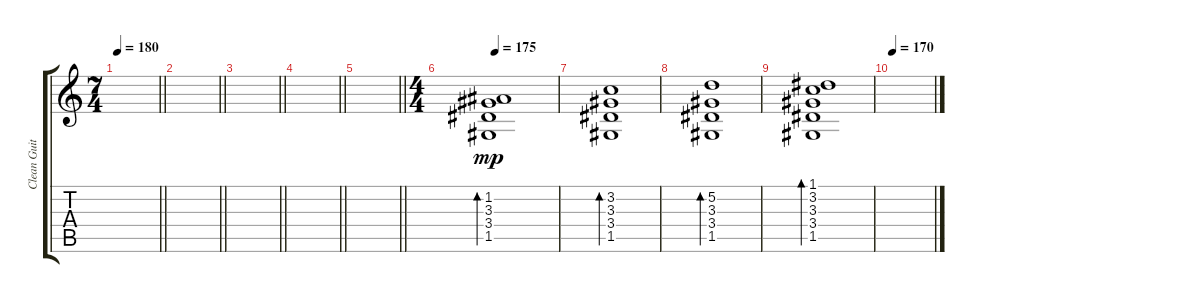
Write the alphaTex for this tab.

\track ("Clean Guitar" "Clean Guit") {instrument acousticguitarsteel}
\staff {score tabs}
\tuning (D4 A3 F3 C3 G2 C2) {hide}
\ts (7 4)
\tempo 180
\clef g2
\barLineRight lightlight
\ks c
|
\barLineRight lightlight
|
\barLineRight lightlight
|
\barLineRight lightlight
|
\barLineRight lightlight
|
\ts (4 4)
\tempo 175
(1.2 3.3 3.4 1.5).1{bd 240 dy mp} |
(3.2 3.3 3.4 1.5).1{bd 240} |
(5.2 3.3 3.4 1.5).1{bd 240} |
(1.1 3.2 3.3 3.4 1.5).1{bd 240} |
\tempo 170
